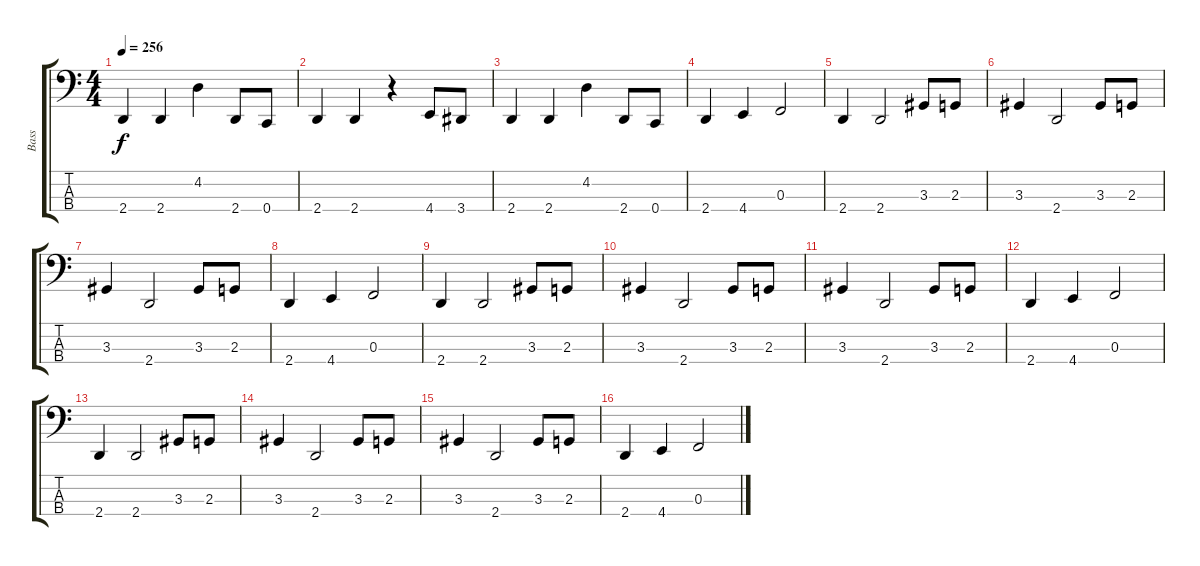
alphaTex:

\track ("Bass" "Bass") {instrument electricbassfinger}
\staff {score tabs}
\tuning (Eb2 Bb1 F1 C1) {hide}
\ts (4 4)
\tempo 256
\clef f4
\ks c
2.4.4{dy f} 2.4.4 4.2.4 2.4.8 0.4.8 |
2.4.4 2.4.4 r.4 4.4.8 3.4.8 |
2.4.4 2.4.4 4.2.4 2.4.8 0.4.8 |
2.4.4 4.4.4 0.3.2 |
2.4.4 2.4.2 3.3.8 2.3.8 |
3.3.4 2.4.2 3.3.8 2.3.8 |
3.3.4 2.4.2 3.3.8 2.3.8 |
2.4.4 4.4.4 0.3.2 |
2.4.4 2.4.2 3.3.8 2.3.8 |
3.3.4 2.4.2 3.3.8 2.3.8 |
3.3.4 2.4.2 3.3.8 2.3.8 |
2.4.4 4.4.4 0.3.2 |
2.4.4 2.4.2 3.3.8 2.3.8 |
3.3.4 2.4.2 3.3.8 2.3.8 |
3.3.4 2.4.2 3.3.8 2.3.8 |
2.4.4 4.4.4 0.3.2
